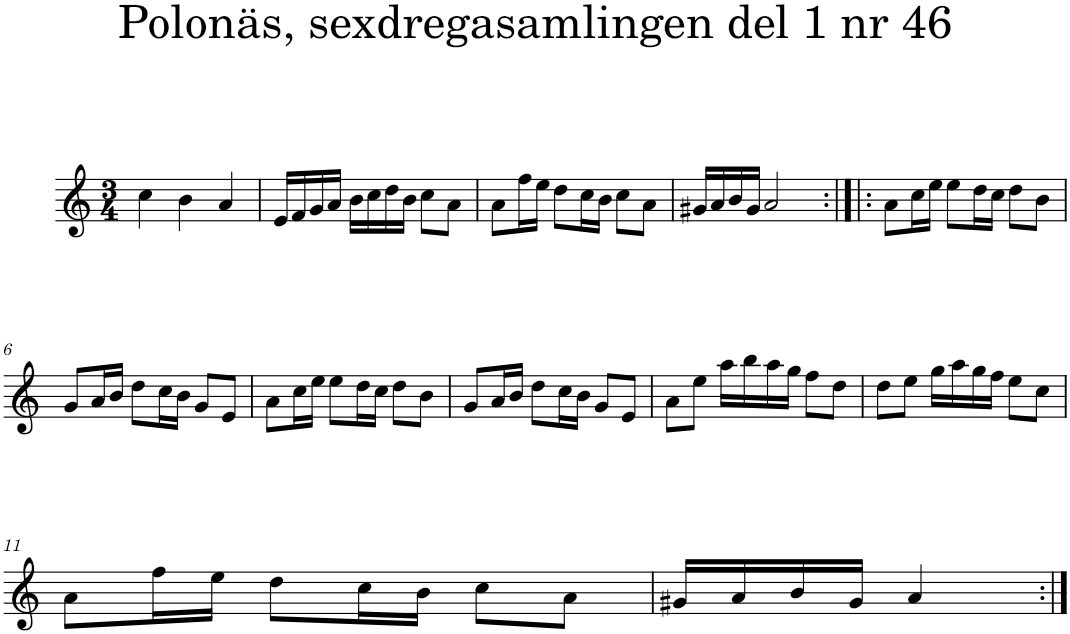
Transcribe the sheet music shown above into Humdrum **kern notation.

**kern
*part1
*staff1
*I"Piano
*I'Pno
*clefG2
*k[]
*M3/4
=1
4cc\
4b\
4a/
=2
16e/LL
16f/
16g/
16a/JJ
16b\LL
16cc\
16dd\
16b\JJ
8cc\L
8a\J
=3
8a\L
16ff\L
16ee\JJ
8dd\L
16cc\L
16b\JJ
8cc\L
8a\J
=4
16g#X/LL
16a/
16b/
16g#/JJ
2a/
=5:|!|:
8a\L
16cc\L
16ee\JJ
8ee\L
16dd\L
16cc\JJ
8dd\L
8b\J
!!LO:LB:g=z
=6
8g/L
16a/L
16b/JJ
8dd\L
16cc\L
16b\JJ
8g/L
8e/J
=7
8a\L
16cc\L
16ee\JJ
8ee\L
16dd\L
16cc\JJ
8dd\L
8b\J
=8
8g/L
16a/L
16b/JJ
8dd\L
16cc\L
16b\JJ
8g/L
8e/J
=9
8a\L
8ee\J
16aa\LL
16bb\
16aa\
16gg\JJ
8ff\L
8dd\J
=10
8dd\L
8ee\J
16gg\LL
16aa\
16gg\
16ff\JJ
8ee\L
8cc\J
!!LO:LB:g=z
=11
8a\L
16ff\L
16ee\JJ
8dd\L
16cc\L
16b\JJ
8cc\L
8a\J
=12
16g#X/LL
16a/
16b/
16g#/JJ
4a/
=:|!
*-
